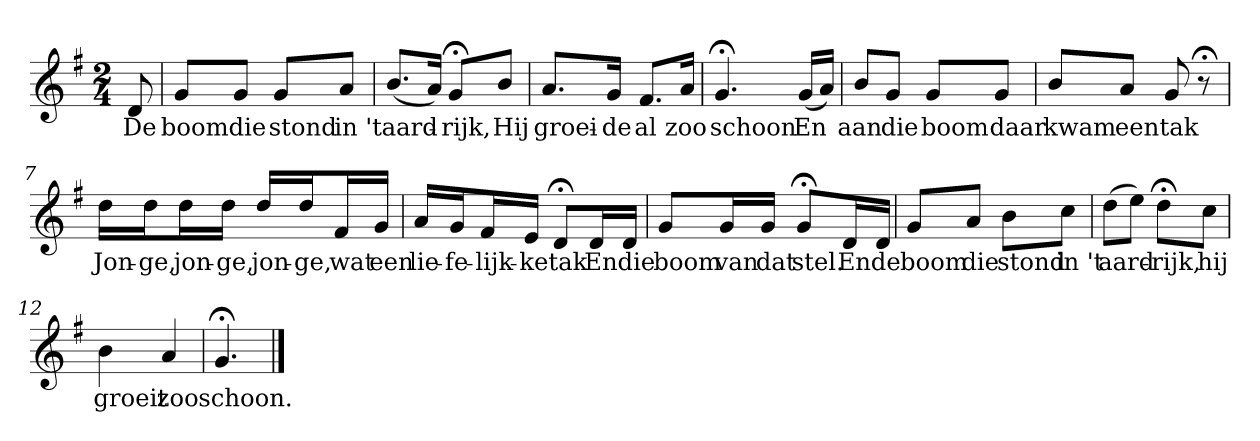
**kern	**text
*part1	*part1
*staff1	*staff1
*k[f#]	*
*G:	*
*M2/4	*
*MM120	*
=	=
8d	De
=1	=1
8gL	boom
8gJ	die
8gL	stond
8aJ	in 't
=2	=2
(8.bL	aard-
16aJk)	.
8g;<L	-rijk,
8bJ	Hij
=3	=3
8.aL	groei-
16gJk	-de
8.f#L	al
16aJk	zoo
=4	=4
4.g;<	schoon
(16gLL	En
16aJJ)	.
=5	=5
8bL	aan
8gJ	die
8gL	boom
8gJ	daar
=6	=6
8bL	kwam
8aJ	een
8g	tak
8r;<	.
=7	=7
16ddLL	Jon-
16ddJ	-ge,
16ddL	jon-
16ddJJ	-ge,
16ddLL	jon-
16ddJ	-ge,
16f#L	wat
16gJJ	een
=8	=8
16aLL	lie-
16gJ	-fe-
16f#L	-lijk-
16eJJ	-ke
8d;<L	tak
16dL	En
16dJJ	die
=9	=9
8gL	boom
16gL	van
16gJJ	dat
8g;<L	stel.
16dL	En
16dJJ	de
=10	=10
8gL	boom
8aJ	die
8bL	stond
8ccJ	in 't
=11	=11
(8ddL	aard-
8eeJ)	.
8dd;<L	-rijk,
8ccJ	hij
=12	=12
4b	groeit
4a	zoo
=13	=13
4.g;<	schoon.
==	==
*-	*-
